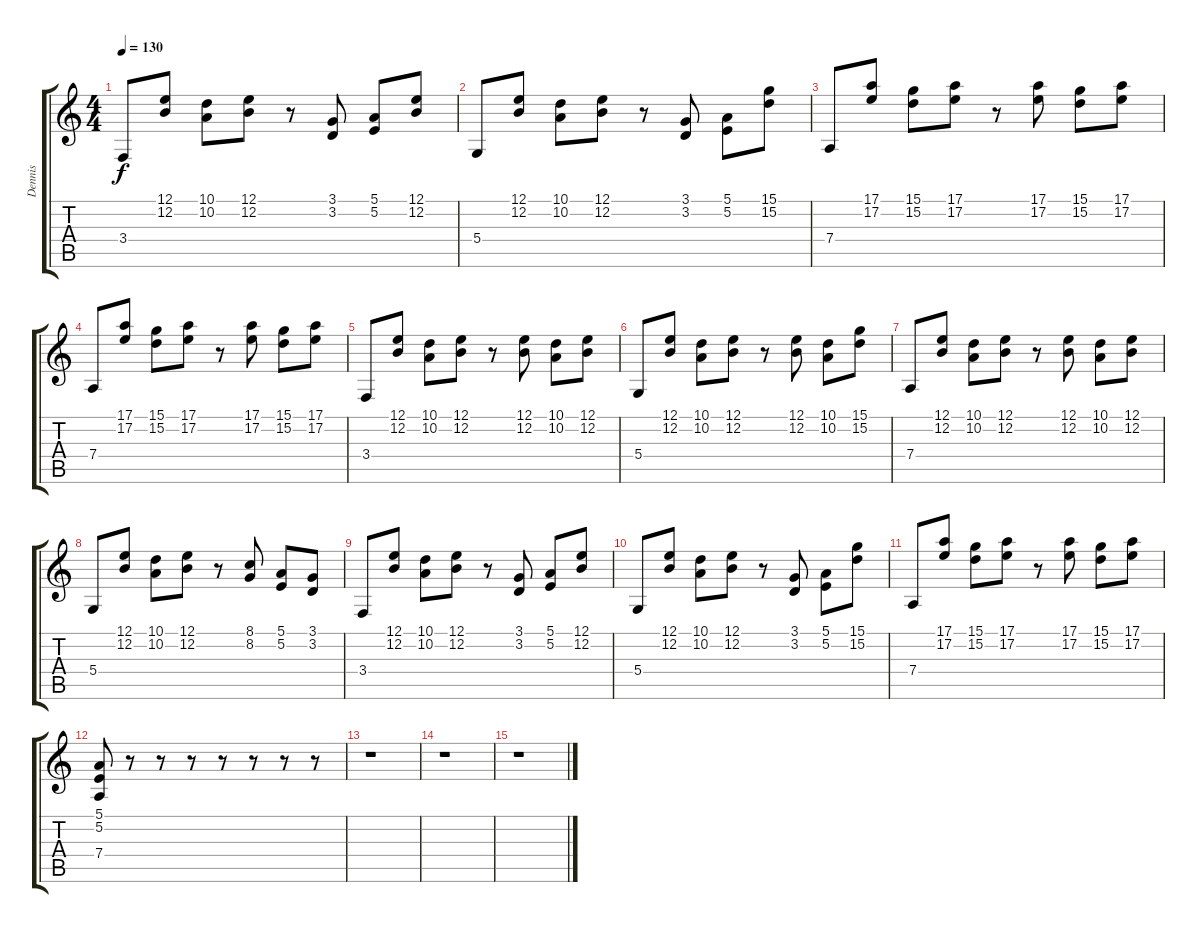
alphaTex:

\track ("Dennis" "Dennis") {instrument orchestralharp}
\staff {score tabs}
\tuning (E4 B3 G3 D3 A2 E2) {hide}
\ts (4 4)
\tempo 130
\clef g2
\ks c
3.4.8{dy f} (12.1 12.2).8 (10.1 10.2).8 (12.1 12.2).8 r.8 (3.1 3.2).8 (5.1 5.2).8 (12.1 12.2).8 |
5.4.8 (12.1 12.2).8 (10.1 10.2).8 (12.1 12.2).8 r.8 (3.1 3.2).8 (5.1 5.2).8 (15.1 15.2).8 |
7.4.8 (17.1 17.2).8 (15.1 15.2).8 (17.1 17.2).8 r.8 (17.1 17.2).8 (15.1 15.2).8 (17.1 17.2).8 |
7.4.8 (17.1 17.2).8 (15.1 15.2).8 (17.1 17.2).8 r.8 (17.1 17.2).8 (15.1 15.2).8 (17.1 17.2).8 |
3.4.8 (12.1 12.2).8 (10.1 10.2).8 (12.1 12.2).8 r.8 (12.1 12.2).8 (10.1 10.2).8 (12.1 12.2).8 |
5.4.8 (12.1 12.2).8 (10.1 10.2).8 (12.1 12.2).8 r.8 (12.1 12.2).8 (10.1 10.2).8 (15.1 15.2).8 |
7.4.8 (12.1 12.2).8 (10.1 10.2).8 (12.1 12.2).8 r.8 (12.1 12.2).8 (10.1 10.2).8 (12.1 12.2).8 |
5.4.8 (12.1 12.2).8 (10.1 10.2).8 (12.1 12.2).8 r.8 (8.1 8.2).8 (5.1 5.2).8 (3.1 3.2).8 |
3.4.8 (12.1 12.2).8 (10.1 10.2).8 (12.1 12.2).8 r.8 (3.1 3.2).8 (5.1 5.2).8 (12.1 12.2).8 |
5.4.8 (12.1 12.2).8 (10.1 10.2).8 (12.1 12.2).8 r.8 (3.1 3.2).8 (5.1 5.2).8 (15.1 15.2).8 |
7.4.8 (17.1 17.2).8 (15.1 15.2).8 (17.1 17.2).8 r.8 (17.1 17.2).8 (15.1 15.2).8 (17.1 17.2).8 |
(5.1 5.2 7.4).8 r.8 r.8 r.8 r.8 r.8 r.8 r.8 |
r.1 |
r.1 |
r.1
